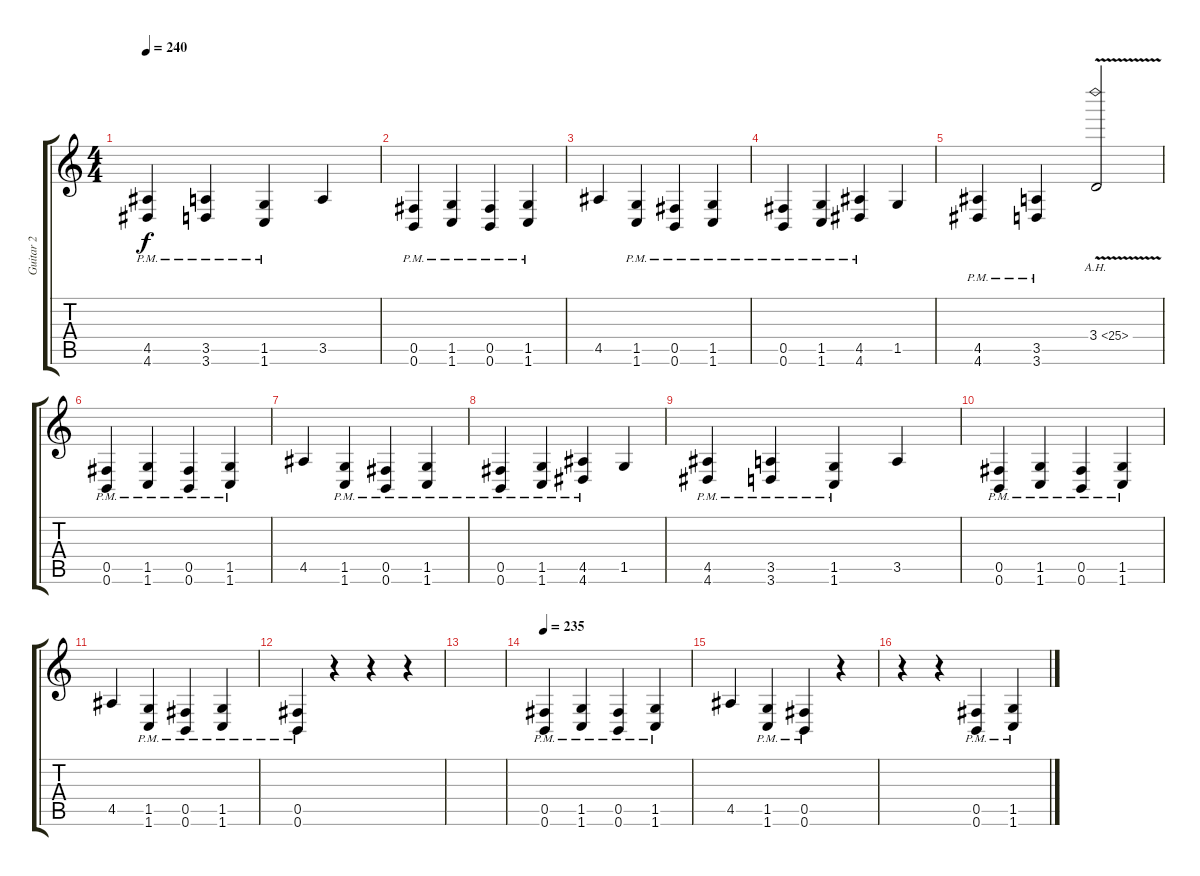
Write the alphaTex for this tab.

\track ("Guitar 2" "Guitar 2") {instrument distortionguitar}
\staff {score tabs}
\tuning (Db4 Ab3 E3 B2 Gb2 B1) {hide}
\ts (4 4)
\tempo 240
\clef g2
\ks c
(4.5{pm} 4.6{pm}).4{dy f} (3.5{pm} 3.6{pm}).4 (1.5{pm} 1.6{pm}).4 3.5.4 |
(0.5{pm} 0.6{pm}).4 (1.5{pm} 1.6{pm}).4 (0.5{pm} 0.6{pm}).4 (1.5{pm} 1.6{pm}).4 |
4.5.4 (1.5{pm} 1.6{pm}).4 (0.5{pm} 0.6{pm}).4 (1.5{pm} 1.6{pm}).4 |
(0.5{pm} 0.6{pm}).4 (1.5{pm} 1.6{pm}).4 (4.5{pm} 4.6{pm}).4 1.5.4 |
(4.5{pm} 4.6{pm}).4 (3.5{pm} 3.6{pm}).4 3.4{ah 22 v}.2 |
(0.5{pm} 0.6{pm}).4 (1.5{pm} 1.6{pm}).4 (0.5{pm} 0.6{pm}).4 (1.5{pm} 1.6{pm}).4 |
4.5.4 (1.5{pm} 1.6{pm}).4 (0.5{pm} 0.6{pm}).4 (1.5{pm} 1.6{pm}).4 |
(0.5{pm} 0.6{pm}).4 (1.5{pm} 1.6{pm}).4 (4.5{pm} 4.6{pm}).4 1.5.4 |
(4.5{pm} 4.6{pm}).4 (3.5{pm} 3.6{pm}).4 (1.5{pm} 1.6{pm}).4 3.5.4 |
(0.5{pm} 0.6{pm}).4 (1.5{pm} 1.6{pm}).4 (0.5{pm} 0.6{pm}).4 (1.5{pm} 1.6{pm}).4 |
4.5.4 (1.5{pm} 1.6{pm}).4 (0.5{pm} 0.6{pm}).4 (1.5{pm} 1.6{pm}).4 |
(0.5{pm} 0.6{pm}).4 r.4 r.4 r.4 |
|
\tempo 235
(0.5{pm} 0.6{pm}).4 (1.5{pm} 1.6{pm}).4 (0.5{pm} 0.6{pm}).4 (1.5{pm} 1.6{pm}).4 |
4.5.4 (1.5{pm} 1.6{pm}).4 (0.5{pm} 0.6{pm}).4 r.4 |
r.4 r.4 (0.5{pm} 0.6{pm}).4 (1.5{pm} 1.6{pm}).4
